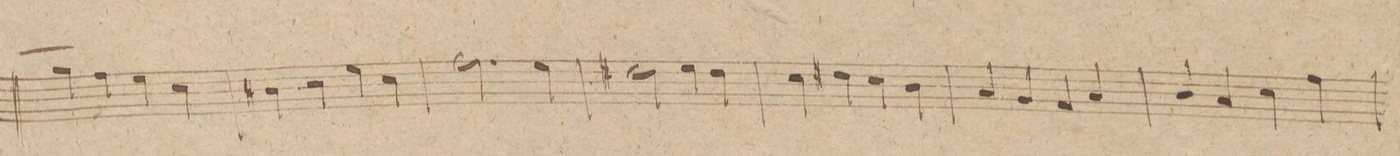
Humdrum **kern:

**kern	**dynam
*I"Oboi 1mo	*
*clefG2	*
*k[f#c#g#]	*
*met(c|)	*
*M2/2	*
4gg#\]	.
4ff#\	.
4ee\	.
4cc#\	.
=241	=241
4b#X\	.
4cc#\	.
4ee\	.
4cc#\	.
=242	=242
2.ff#\	.
4ee\	.
=243	=243
2dd#X\	.
4ee\	.
4dd#\	.
=244	=244
4cc#\	.
4dd#X\	.
4cc#\	.
4b\	.
=245	=245
4a/	.
4g#/	.
4f#/	.
4a/	.
=246	=246
4b/	.
4a/	.
4cc#\	.
4ff#\	.
=247	=247
*-	*-
